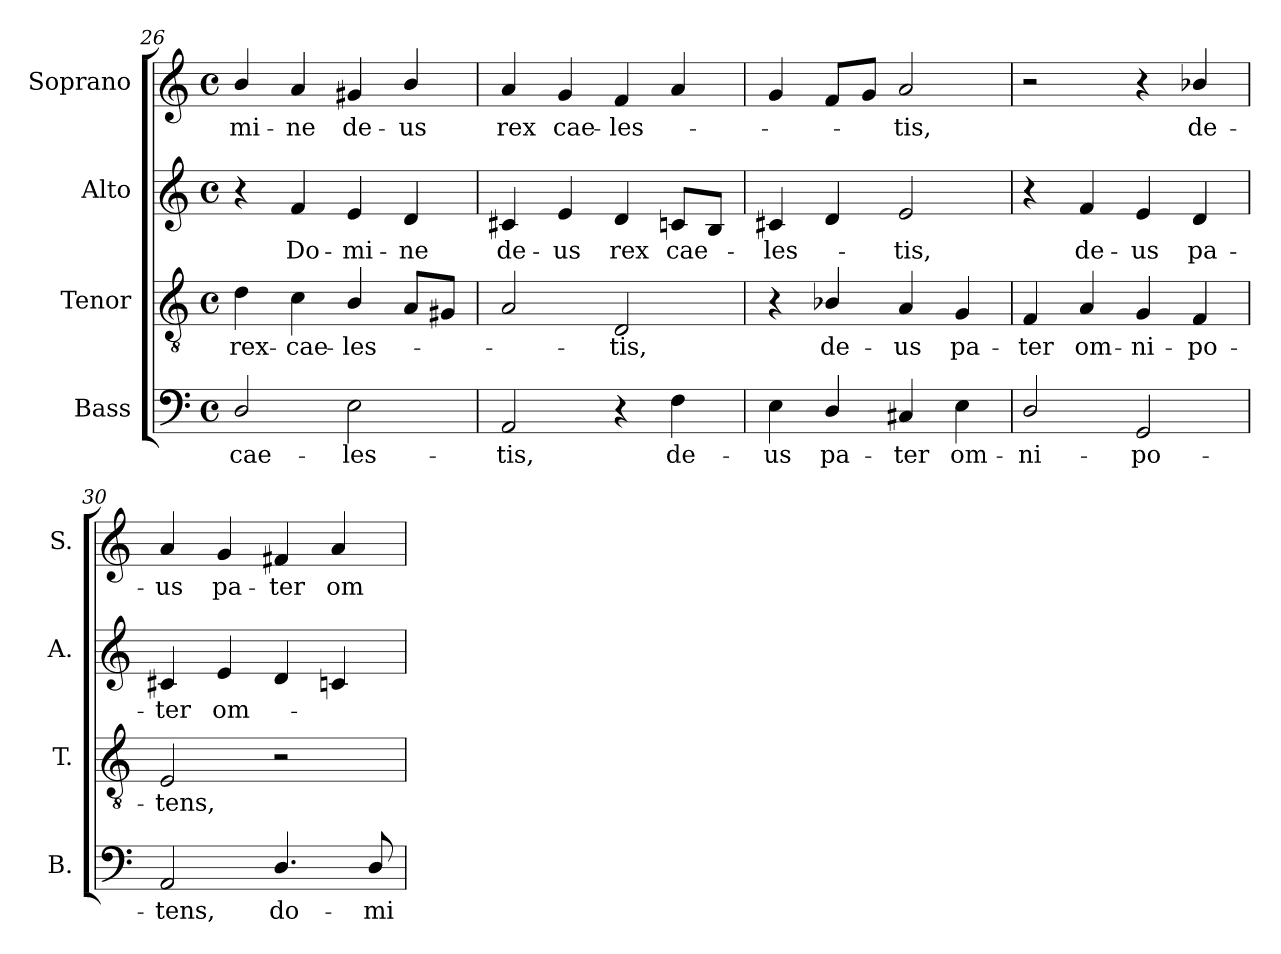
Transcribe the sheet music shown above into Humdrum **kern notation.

**kern	**text	**kern	**text	**kern	**text	**kern	**text
*part4	*part4	*part3	*part3	*part2	*part2	*part1	*part1
*staff4	*staff4	*staff3	*staff3	*staff2	*staff2	*staff1	*staff1
*I"Bass	*	*I"Tenor	*	*I"Alto	*	*I"Soprano	*
*I'B.	*	*I'T.	*	*I'A.	*	*I'S.	*
*clefF4	*	*clefGv2	*	*clefG2	*	*clefG2	*
*	*	*ITrd7c12	*	*	*	*	*
*k[]	*	*k[]	*	*k[]	*	*k[]	*
*C:	*	*C:	*	*C:	*	*C:	*
*M4/4	*	*M4/4	*	*M4/4	*	*M4/4	*
*met(c)	*	*met(c)	*	*met(c)	*	*met(c)	*
=26	=26	=26	=26	=26	=26	=26	=26
!	!LO:LY:b:color=#000000	!	!	!	!	!	!
!	!	!	!LO:LY:b:color=#000000	!	!	!	!
!	!	!	!	!	!	!	!LO:LY:b:color=#000000
2Di/	cae-	4Di\	rex-	4r	.	4bi/	-mi-
!	!	!	!LO:LY:b:color=#000000	!	!	!	!
!	!	!	!	!	!LO:LY:b:color=#000000	!	!
!	!	!	!	!	!	!	!LO:LY:b:color=#000000
.	.	4Ci\	-cae-	4fi/	Do-	4ai/	-ne
!	!LO:LY:b:color=#000000	!	!	!	!	!	!
!	!	!	!LO:LY:b:color=#000000	!	!	!	!
!	!	!	!	!	!LO:LY:b:color=#000000	!	!
!	!	!	!	!	!	!	!LO:LY:b:color=#000000
2Ei\	-les-	4BBi/	-les-	4ei/	-mi-	4g#Xi/	de-
!	!	!	!	!	!LO:LY:b:color=#000000	!	!
!	!	!	!	!	!	!	!LO:LY:b:color=#000000
.	.	8AAi/L	.	4di/	-ne	4bi/	-us
.	.	8GG#Xi/J	.	.	.	.	.
=27	=27	=27	=27	=27	=27	=27	=27
!	!LO:LY:b:color=#000000	!	!	!	!	!	!
!	!	!	!	!	!LO:LY:b:color=#000000	!	!
!	!	!	!	!	!	!	!LO:LY:b:color=#000000
2AAi/	-tis,	2AAi/	.	4c#Xi/	de-	4ai/	rex
!	!	!	!	!	!LO:LY:b:color=#000000	!	!
!	!	!	!	!	!	!	!LO:LY:b:color=#000000
.	.	.	.	4ei/	-us	4gi/	cae-
!	!	!	!LO:LY:b:color=#000000	!	!	!	!
!	!	!	!	!	!LO:LY:b:color=#000000	!	!
!	!	!	!	!	!	!	!LO:LY:b:color=#000000
4r	.	2DDi/	-tis,	4di/	rex	4fi/	-les-
!	!LO:LY:b:color=#000000	!	!	!	!	!	!
!	!	!	!	!	!LO:LY:b:color=#000000	!	!
4Fi\	de-	.	.	8cni/L	cae-	4ai/	.
.	.	.	.	8Bi/J	.	.	.
=28	=28	=28	=28	=28	=28	=28	=28
!	!LO:LY:b:color=#000000	!	!	!	!	!	!
!	!	!	!	!	!LO:LY:b:color=#000000	!	!
4Ei\	-us	4r	.	4c#Xi/	-les-	4gi/	.
!	!LO:LY:b:color=#000000	!	!	!	!	!	!
!	!	!	!LO:LY:b:color=#000000	!	!	!	!
4Di/	pa-	4BB-Xi/	de-	4di/	.	8fi/L	.
.	.	.	.	.	.	8gi/J	.
!	!LO:LY:b:color=#000000	!	!	!	!	!	!
!	!	!	!LO:LY:b:color=#000000	!	!	!	!
!	!	!	!	!	!LO:LY:b:color=#000000	!	!
!	!	!	!	!	!	!	!LO:LY:b:color=#000000
4C#Xi/	-ter	4AAi/	-us	2ei/	-tis,	2ai/	-tis,
!	!LO:LY:b:color=#000000	!	!	!	!	!	!
!	!	!	!LO:LY:b:color=#000000	!	!	!	!
4Ei\	om-	4GGi/	pa-	.	.	.	.
!!LO:LB:g=z
=29	=29	=29	=29	=29	=29	=29	=29
!	!LO:LY:b:color=#000000	!	!	!	!	!	!
!	!	!	!LO:LY:b:color=#000000	!	!	!	!
2Di/	-ni-	4FFi/	-ter	4r	.	2r	.
!	!	!	!LO:LY:b:color=#000000	!	!	!	!
!	!	!	!	!	!LO:LY:b:color=#000000	!	!
.	.	4AAi/	om-	4fi/	de-	.	.
!	!LO:LY:b:color=#000000	!	!	!	!	!	!
!	!	!	!LO:LY:b:color=#000000	!	!	!	!
!	!	!	!	!	!LO:LY:b:color=#000000	!	!
2GGi/	-po-	4GGi/	-ni-	4ei/	-us	4r	.
!	!	!	!LO:LY:b:color=#000000	!	!	!	!
!	!	!	!	!	!LO:LY:b:color=#000000	!	!
!	!	!	!	!	!	!	!LO:LY:b:color=#000000
.	.	4FFi/	-po-	4di/	pa-	4b-Xi/	de-
=30	=30	=30	=30	=30	=30	=30	=30
!	!LO:LY:b:color=#000000	!	!	!	!	!	!
!	!	!	!LO:LY:b:color=#000000	!	!	!	!
!	!	!	!	!	!LO:LY:b:color=#000000	!	!
!	!	!	!	!	!	!	!LO:LY:b:color=#000000
2AAi/	-tens,	2EEi/	-tens,	4c#Xi/	-ter	4ai/	-us
!	!	!	!	!	!LO:LY:b:color=#000000	!	!
!	!	!	!	!	!	!	!LO:LY:b:color=#000000
.	.	.	.	4ei/	om-	4gi/	pa-
!	!LO:LY:b:color=#000000	!	!	!	!	!	!
!	!	!	!	!	!	!	!LO:LY:b:color=#000000
4.Di/	do-	2r	.	4di/	.	4f#Xi/	-ter
!	!	!	!	!	!	!	!LO:LY:b:color=#000000
.	.	.	.	4cni/	.	4ai/	om-
!	!LO:LY:b:color=#000000	!	!	!	!	!	!
8Di/	-mi-	.	.	.	.	.	.
=	=	=	=	=	=	=	=
*-	*-	*-	*-	*-	*-	*-	*-
